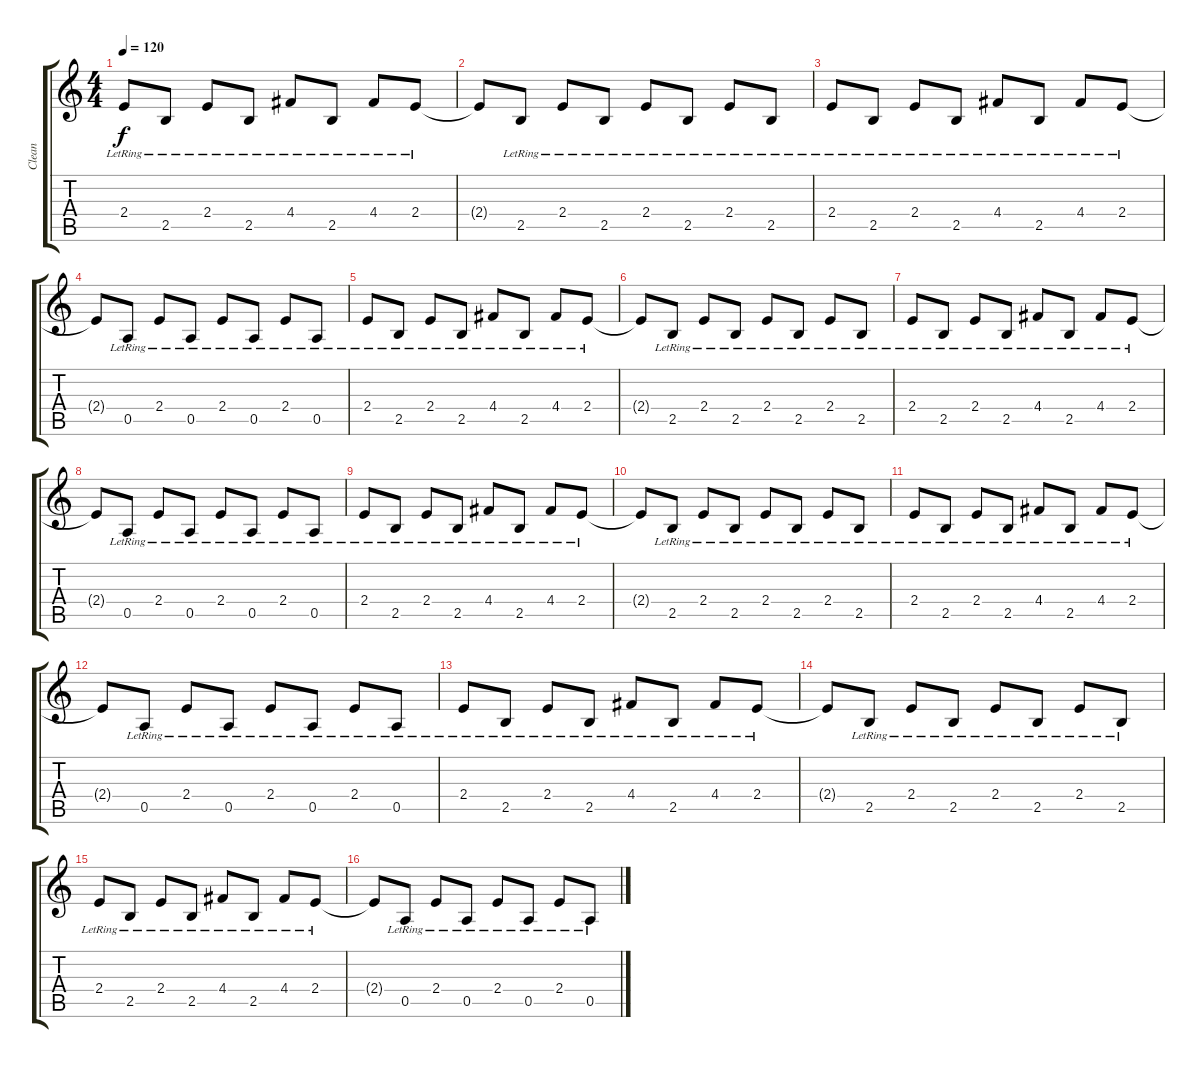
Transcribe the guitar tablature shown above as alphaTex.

\track ("Clean" "Clean") {instrument electricguitarclean}
\staff {score tabs}
\tuning (E4 B3 G3 D3 A2 E2) {hide}
\ts (4 4)
\tempo 120
\clef g2
\ks c
2.4{lr}.8{dy f} 2.5{lr}.8 2.4{lr}.8 2.5{lr}.8 4.4{lr}.8 2.5{lr}.8 4.4{lr}.8 2.4{lr}.8 |
2.4{t}.8 2.5{lr}.8 2.4{lr}.8 2.5{lr}.8 2.4{lr}.8 2.5{lr}.8 2.4{lr}.8 2.5{lr}.8 |
2.4{lr}.8 2.5{lr}.8 2.4{lr}.8 2.5{lr}.8 4.4{lr}.8 2.5{lr}.8 4.4{lr}.8 2.4{lr}.8 |
2.4{t}.8 0.5{lr}.8 2.4{lr}.8 0.5{lr}.8 2.4{lr}.8 0.5{lr}.8 2.4{lr}.8 0.5{lr}.8 |
2.4{lr}.8 2.5{lr}.8 2.4{lr}.8 2.5{lr}.8 4.4{lr}.8 2.5{lr}.8 4.4{lr}.8 2.4{lr}.8 |
2.4{t}.8 2.5{lr}.8 2.4{lr}.8 2.5{lr}.8 2.4{lr}.8 2.5{lr}.8 2.4{lr}.8 2.5{lr}.8 |
2.4{lr}.8 2.5{lr}.8 2.4{lr}.8 2.5{lr}.8 4.4{lr}.8 2.5{lr}.8 4.4{lr}.8 2.4{lr}.8 |
2.4{t}.8 0.5{lr}.8 2.4{lr}.8 0.5{lr}.8 2.4{lr}.8 0.5{lr}.8 2.4{lr}.8 0.5{lr}.8 |
2.4{lr}.8 2.5{lr}.8 2.4{lr}.8 2.5{lr}.8 4.4{lr}.8 2.5{lr}.8 4.4{lr}.8 2.4{lr}.8 |
2.4{t}.8 2.5{lr}.8 2.4{lr}.8 2.5{lr}.8 2.4{lr}.8 2.5{lr}.8 2.4{lr}.8 2.5{lr}.8 |
2.4{lr}.8 2.5{lr}.8 2.4{lr}.8 2.5{lr}.8 4.4{lr}.8 2.5{lr}.8 4.4{lr}.8 2.4{lr}.8 |
2.4{t}.8 0.5{lr}.8 2.4{lr}.8 0.5{lr}.8 2.4{lr}.8 0.5{lr}.8 2.4{lr}.8 0.5{lr}.8 |
2.4{lr}.8 2.5{lr}.8 2.4{lr}.8 2.5{lr}.8 4.4{lr}.8 2.5{lr}.8 4.4{lr}.8 2.4{lr}.8 |
2.4{t}.8 2.5{lr}.8 2.4{lr}.8 2.5{lr}.8 2.4{lr}.8 2.5{lr}.8 2.4{lr}.8 2.5{lr}.8 |
2.4{lr}.8 2.5{lr}.8 2.4{lr}.8 2.5{lr}.8 4.4{lr}.8 2.5{lr}.8 4.4{lr}.8 2.4{lr}.8 |
2.4{t}.8 0.5{lr}.8 2.4{lr}.8 0.5{lr}.8 2.4{lr}.8 0.5{lr}.8 2.4{lr}.8 0.5{lr}.8
